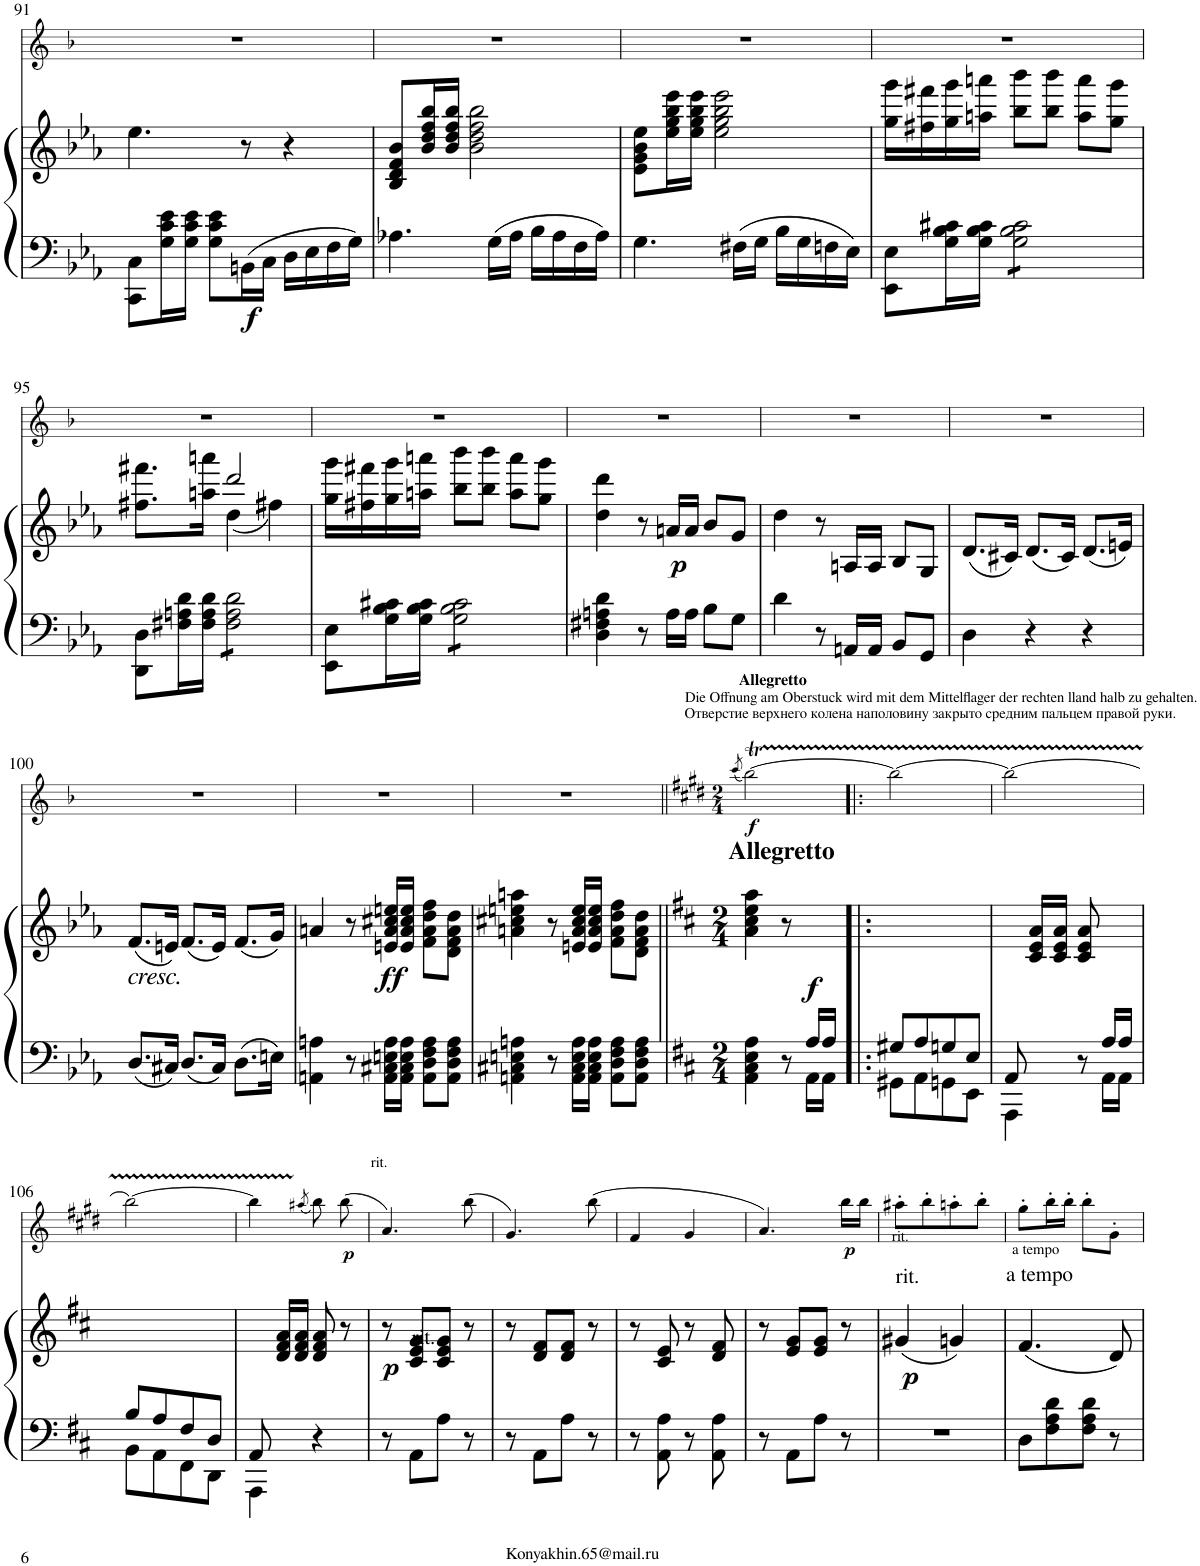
**kern	**kern	**dynam	**kern	**dynam
*part2	*part2	*part2	*part1	*part1
*staff3	*staff2	*staff2/3	*staff1	*staff1
*I"PIANO	*	*	*I"Clarinette in B   solo	*
*	*	*	*I'Cl	*
!!LO:PB:g=z
*clefF4	*clefG2	*	*clefG2	*
*	*	*	*Trd1c2	*
*k[b-e-a-]	*k[b-e-a-]	*	*k[b-]	*
*M3/4	*M3/4	*	*M3/4	*
=91	=91	=91	=91	=91
8CC\ 8C\L	4.ee-\	.	2.r	.
16G\ 16c\ 16e-\L	.	.	.	.
16G\ 16c\ 16e-\JJ	.	.	.	.
8G\ 8c\ 8e-\L	.	.	.	.
!	!	!LO:DY:b=2	!	!
16BBn\L	8r	f	.	.
16C\JJ	.	.	.	.
16D\LL	4r	.	.	.
16E-\	.	.	.	.
16F\	.	.	.	.
16G\JJ	.	.	.	.
=92	=92	=92	=92	=92
4.A-X\	8B-/ 8d/ 8f/ 8b-/L	.	2.r	.
.	16b-/ 16dd/ 16ff/ 16bb-/L	.	.	.
.	16b-/ 16dd/ 16ff/ 16bb-/JJ	.	.	.
.	2b-\ 2dd\ 2ff\ 2bb-\	.	.	.
16G\LL	.	.	.	.
16A-\JJ	.	.	.	.
16B-\LL	.	.	.	.
16A-\	.	.	.	.
16F\	.	.	.	.
16A-\JJ	.	.	.	.
=93	=93	=93	=93	=93
4.G\	8e-\ 8g\ 8b-\ 8ee-\L	.	2.r	.
.	16ee-\ 16gg\ 16bb-\ 16eee-\L	.	.	.
.	16ee-\ 16gg\ 16bb-\ 16eee-\JJ	.	.	.
.	2ee-\ 2gg\ 2bb-\ 2eee-\	.	.	.
16F#X\LL	.	.	.	.
16G\JJ	.	.	.	.
16B-\LL	.	.	.	.
16G\	.	.	.	.
16Fn\	.	.	.	.
16E-\JJ	.	.	.	.
=94	=94	=94	=94	=94
8EE-\ 8E-\L	16gg\ 16ggg\LL	.	2.r	.
.	16ff#X\ 16fff#X\	.	.	.
16G\ 16B-\ 16c#X\L	16gg\ 16ggg\	.	.	.
16G\ 16B-\ 16c#\JJ	16aan\ 16aaan\JJ	.	.	.
*tremolo	*	*	*	*
8G\ 8B-\ 8c#\L	8bb-\ 8bbb-\L	.	.	.
8G\ 8B-\ 8c#\	8bb-\ 8bbb-\J	.	.	.
8G\ 8B-\ 8c#\	8aa\ 8aaa\L	.	.	.
8G\ 8B-\ 8c#\J	8gg\ 8ggg\J	.	.	.
*Xtremolo	*	*	*	*
!!LO:LB:g=z
=95	=95	=95	=95	=95
*	*^	*	*	*
8DD\ 8D\L	8.ff#X\ 8.fff#X\L	4ryy	.	2.r	.
16F#X\ 16An\ 16d\L	.	.	.	.	.
16F#\ 16A\ 16d\JJ	16aan\ 16aaan\Jk	.	.	.	.
*tremolo	*	*	*	*	*
8F#\ 8A\ 8d\L	2ddd/	(4dd\	.	.	.
8F#\ 8A\ 8d\	.	.	.	.	.
8F#\ 8A\ 8d\	.	4ff#X\)	.	.	.
8F#\ 8A\ 8d\J	.	.	.	.	.
*Xtremolo	*	*	*	*	*
*	*v	*v	*	*	*
=96	=96	=96	=96	=96
8EE-\ 8E-\L	16gg\ 16ggg\LL	.	2.r	.
.	16ff#X\ 16fff#X\	.	.	.
16G\ 16B-\ 16c#X\L	16gg\ 16ggg\	.	.	.
16G\ 16B-\ 16c#\JJ	16aan\ 16aaan\JJ	.	.	.
*tremolo	*	*	*	*
8G\ 8B-\ 8c#\L	8bb-\ 8bbb-\L	.	.	.
8G\ 8B-\ 8c#\	8bb-\ 8bbb-\J	.	.	.
8G\ 8B-\ 8c#\	8aa\ 8aaa\L	.	.	.
8G\ 8B-\ 8c#\J	8gg\ 8ggg\J	.	.	.
*Xtremolo	*	*	*	*
=97	=97	=97	=97	=97
4D\ 4F#X\ 4An\ 4d\	4dd\ 4ddd\	.	2.r	.
8r	8r	.	.	.
!	!	!LO:DY:b	!	!
16A\LL	16an/LL	p	.	.
16A\JJ	16a/JJ	.	.	.
8B-\L	8b-/L	.	.	.
8G\J	8g/J	.	.	.
=98	=98	=98	=98	=98
4d\	4dd\	.	2.r	.
8r	8r	.	.	.
16AAn/LL	16An/LL	.	.	.
16AA/JJ	16A/JJ	.	.	.
8BB-/L	8B-/L	.	.	.
8GG/J	8G/J	.	.	.
=99	=99	=99	=99	=99
4D\	(8.d/L	.	2.r	.
.	16c#X/Jk)	.	.	.
4r	(8.d/L	.	.	.
.	16c#/Jk)	.	.	.
4r	(8.d/L	.	.	.
.	16en/Jk)	.	.	.
!!LO:LB:g=z
=100	=100	=100	=100	=100
!	!LO:TX:b:i:t=cresc.	!	!	!
8.D/L	(8.f/L	.	2.r	.
16C#X/Jk	16en/Jk)	.	.	.
8.D/L	(8.f/L	.	.	.
16C#/Jk	16e/Jk)	.	.	.
8.D\L	(8.f/L	.	.	.
16En\Jk	16g/Jk)	.	.	.
=101	=101	=101	=101	=101
4AAn\ 4An\	4an/	.	2.r	.
8r	8r	.	.	.
!	!	!LO:DY:b	!	!
16AA\ 16C#X\ 16En\ 16A\LL	16en/ 16a/ 16cc#X/ 16een/LL	ff	.	.
16AA\ 16C#\ 16E\ 16A\JJ	16e/ 16a/ 16cc#/ 16ee/JJ	.	.	.
8AA\ 8D\ 8F\ 8A\L	8f\ 8a\ 8dd\ 8ff\L	.	.	.
8AA\ 8D\ 8F\ 8A\J	8d\ 8f\ 8a\ 8dd\J	.	.	.
=102	=102	=102	=102	=102
4AAn\ 4C#X\ 4En\ 4An\	4an\ 4cc#X\ 4een\ 4aan\	.	2.r	.
8r	8r	.	.	.
16AA\ 16C#\ 16E\ 16A\LL	16en/ 16a/ 16cc#/ 16ee/LL	.	.	.
16AA\ 16C#\ 16E\ 16A\JJ	16e/ 16a/ 16cc#/ 16ee/JJ	.	.	.
8AA\ 8D\ 8F\ 8A\L	8f\ 8a\ 8dd\ 8ff\L	.	.	.
8AA\ 8D\ 8F\ 8A\J	8d\ 8f\ 8a\ 8dd\J	.	.	.
=103||	=103||	=103||	=103||	=103||
*k[f#c#]	*k[f#c#]	*	*k[f#c#g#d#]	*
*M2/4	*M2/4	*	*M2/4	*
.	.	.	(8qccc#/	.
*^	*	*	*	*
!	!	!	!	!LO:TX:a:t=Die Offnung am Oberstuck wird mit dem Mittelflager der rechten lland halb zu gehalten.	!
!	!	!	!	!LO:TX:a:t=Отверстие верхнего колена наполовину закрыто средним пальцем правой руки.	!
!	!	!	!	!LO:TX:a:B:t=Allegretto	!
!	!	!LO:TX:a:B:t=Allegretto	!	!	!
!	!	!	!	!	!LO:DY:b
4.ryy	4AA\ 4C#\ 4E\ 4A\	4a\ 4cc#\ 4ee\ 4aa\	.	[2bbT\)	f
.	8r	8r	.	.	.
!	!	!	!LO:DY:b	!	!
16A/LL	16AA\LL	8ryy	f	.	.
16A/JJ	16AA\JJ	.	.	.	.
=104!|:	=104!|:	=104!|:	=104!|:	=104!|:	=104!|:
8G#X/L	8GG#X\L	2ryy	.	2bb\_	.
8A/	8AA\	.	.	.	.
8Gn/	8GGn\	.	.	.	.
8E/J	8EE\J	.	.	.	.
=105	=105	=105	=105	=105	=105
8AA/	4AAA\	8ryy	.	2bb\_	.
4ryy	.	16c#/ 16e/ 16a/LL	.	.	.
.	.	16c#/ 16e/ 16a/JJ	.	.	.
.	8r	8c#/ 8e/ 8a/	.	.	.
16A/LL	16AA\LL	8ryy	.	.	.
16A/JJ	16AA\JJ	.	.	.	.
!!LO:LB:g=z
=106	=106	=106	=106	=106	=106
8B/L	8BB\L	2ryy	.	2bb\_	.
8A/	8AA\	.	.	.	.
8F#/	8FF#\	.	.	.	.
8D/J	8DD\J	.	.	.	.
=107	=107	=107	=107	=107	=107
8AA/	4AAA\	8ryy	.	4bbTTT\]	.
4.ryy	.	16d/ 16f#/ 16a/LL	.	.	.
.	.	16d/ 16f#/ 16a/JJ	.	.	.
.	.	.	.	(8qaa#X/	.
.	4r	8d/ 8f#/ 8a/	.	8bb\)	.
!	!	!	!	!	!LO:DY:b
.	.	8r	.	(8bb\	p
*v	*v	*	*	*	*
=108	=108	=108	=108	=108
!	!	!	!LO:TX:a:t=rit.	!
!	!	!LO:DY:b	!	!
8r	8r	p	4.a/)	.
!	!LO:TX:a:t=rit.	!	!	!
8AA\L	8c#/ 8e/ 8g/L	.	.	.
8A\J	8c#/ 8e/ 8g/J	.	.	.
8r	8r	.	(8bb\	.
=109	=109	=109	=109	=109
8r	8r	.	4.g#/)	.
8AA\L	8d/ 8f#/L	.	.	.
8A\J	8d/ 8f#/J	.	.	.
8r	8r	.	(8bb\	.
=110	=110	=110	=110	=110
8r	8r	.	4f#/	.
8AA\ 8A\	8c#/ 8e/	.	.	.
8r	8r	.	4g#/	.
8AA\ 8A\	8d/ 8f#/	.	.	.
=111	=111	=111	=111	=111
8r	8r	.	4.a/)	.
8AA\L	8e/ 8g/L	.	.	.
8A\J	8e/ 8g/J	.	.	.
!	!	!	!	!LO:DY:b
8r	8r	.	16bb\LL	p
.	.	.	16bb\JJ	.
=112	=112	=112	=112	=112
!	!	!	!LO:TX:a:t=rit.	!
!	!LO:TX:a:t=rit.	!	!	!
!	!	!LO:DY:b	!	!
2r	(4g#X/	p	8aa#X'\L	.
.	.	.	8bb'\	.
.	4gn/)	.	8aan'\	.
.	.	.	8bb'\J	.
=113	=113	=113	=113	=113
!	!	!	!LO:TX:b:t=a tempo	!
!	!LO:TX:a:t=a tempo	!	!	!
8D\L	(4.f#/	.	8gg#'\L	.
8F#\ 8A\ 8d\	.	.	16bb'\L	.
.	.	.	16bb'\JJ	.
8F#\ 8A\ 8d\J	.	.	8bb'\L	.
8r	8d/)	.	8g#'\J	.
=	=	=	=	=
*-	*-	*-	*-	*-
